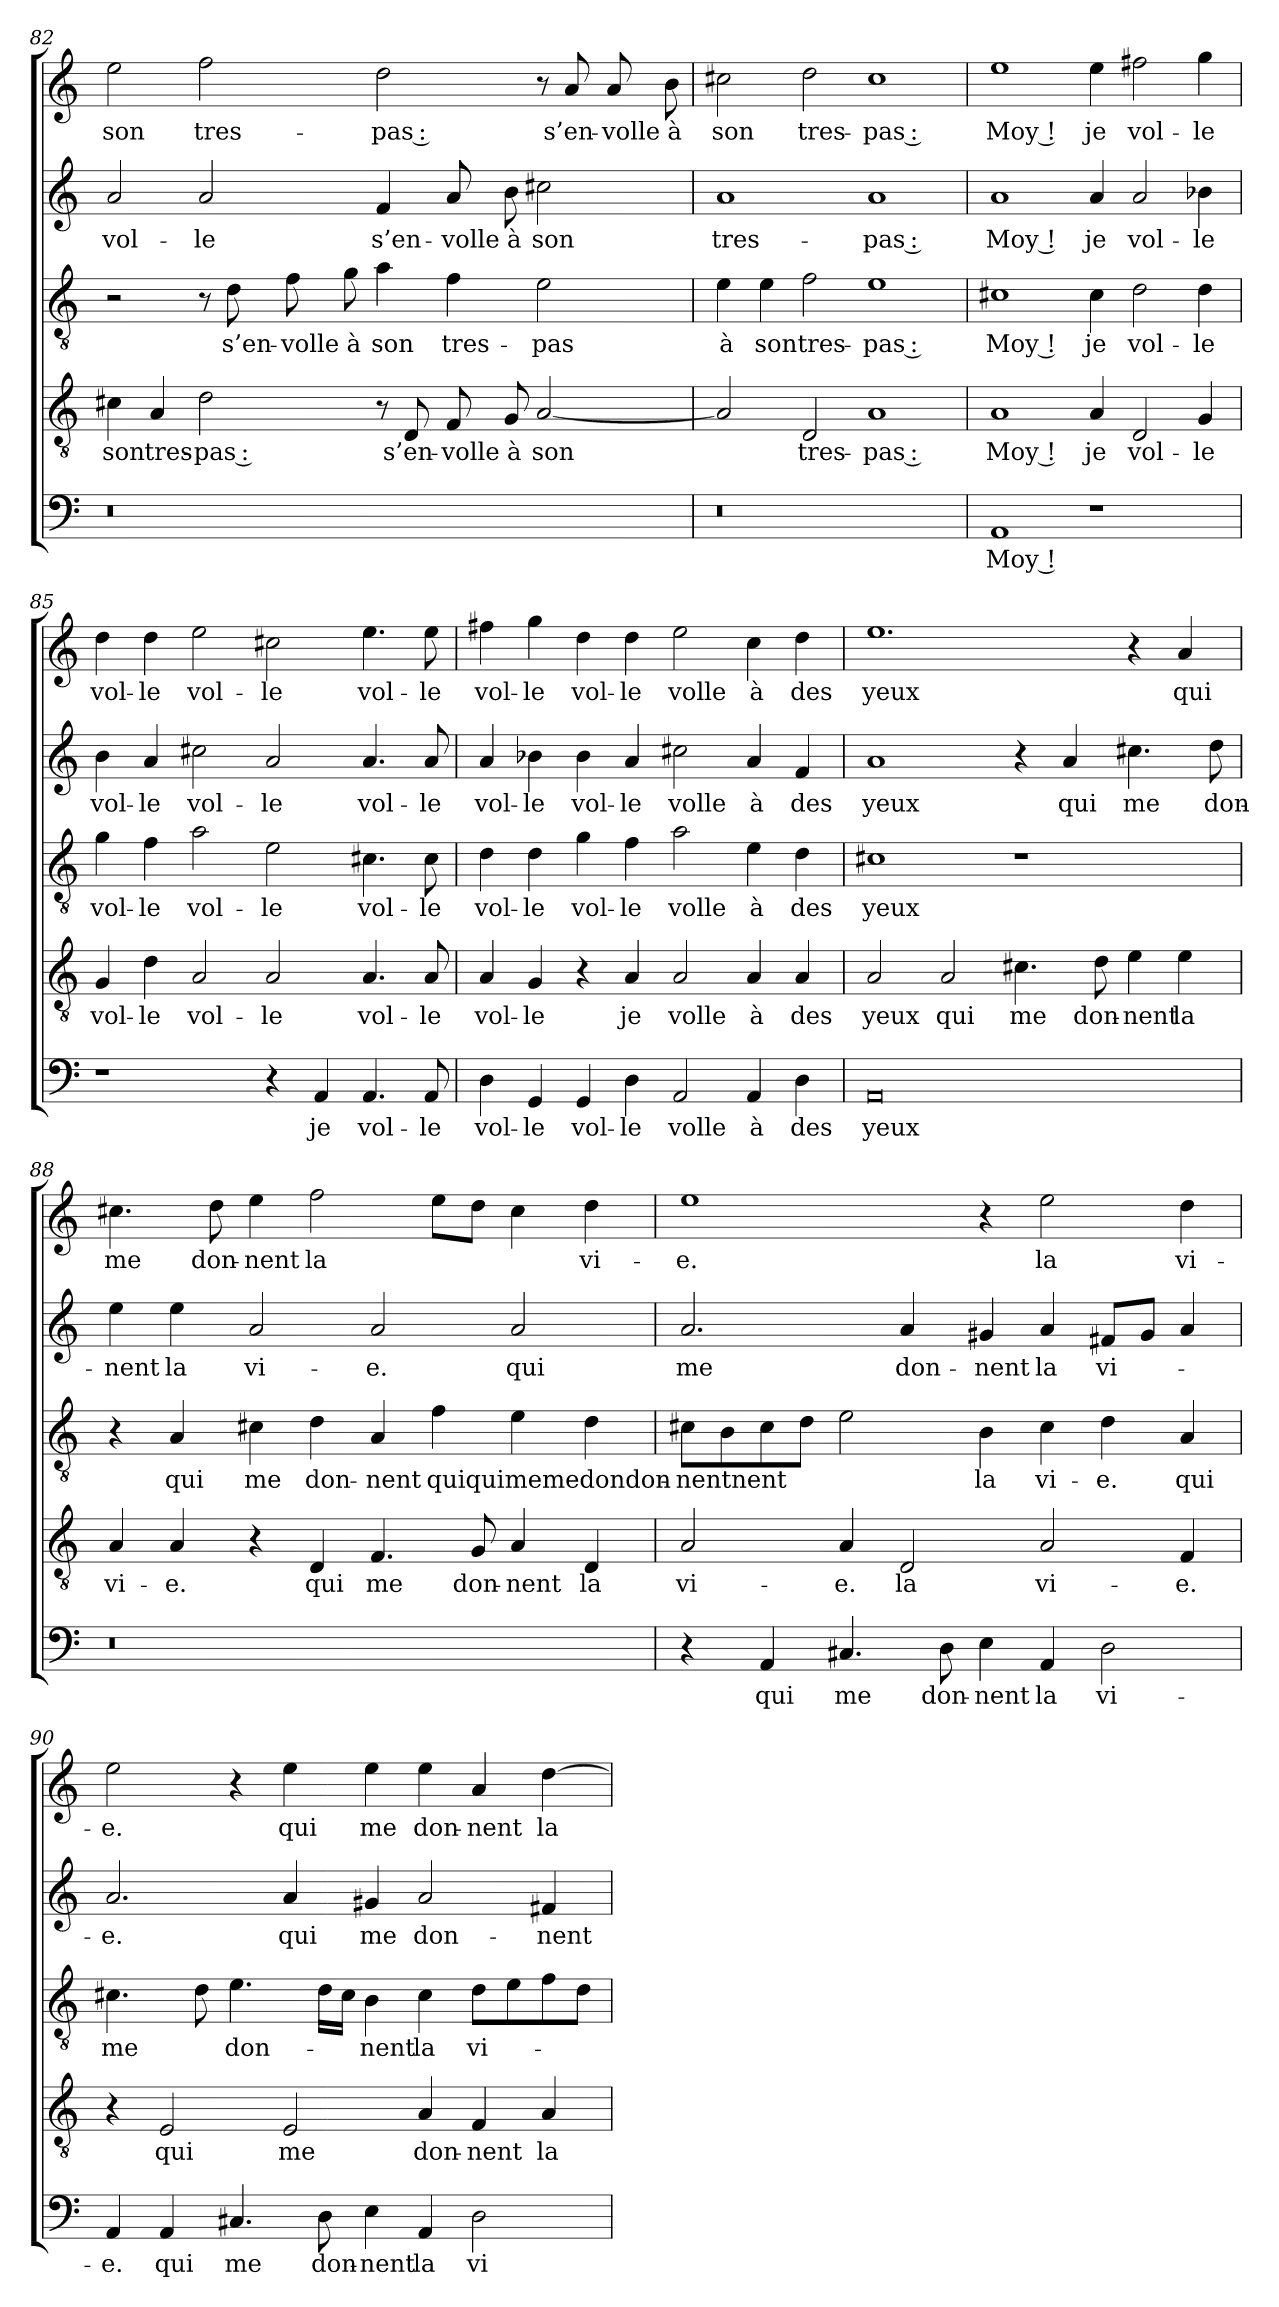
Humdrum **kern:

**kern	**text	**kern	**text	**kern	**text	**kern	**text	**kern	**text
*part5	*part5	*part4	*part4	*part3	*part3	*part2	*part2	*part1	*part1
*staff5	*staff5	*staff4	*staff4	*staff3	*staff3	*staff2	*staff2	*staff1	*staff1
*clefF4	*	*clefGv2	*	*clefGv2	*	*clefG2	*	*clefG2	*
*k[]	*	*k[]	*	*k[]	*	*k[]	*	*k[]	*
=82	=82	=82	=82	=82	=82	=82	=82	=82	=82
0r	.	4c#X	son	2r	.	2a	-vol-	2ee	son
.	.	4A	tres-	.	.	.	.	.	.
.	.	2d	-pas :	8r	.	2a	-le	2ff	tres-
.	.	.	.	8d	s’en-	.	.	.	.
.	.	.	.	8f	-volle	.	.	.	.
.	.	.	.	8g	à	.	.	.	.
.	.	8r	.	4a	son	4f	s’en-	2dd	-pas :
.	.	8D	s’en-	.	.	.	.	.	.
.	.	8F	-volle	4f	tres-	8a	-volle	.	.
.	.	8G	à	.	.	8b	à	.	.
.	.	[2A	son	2e	-pas	2cc#X	son	8r	.
.	.	.	.	.	.	.	.	8a	s’en-
.	.	.	.	.	.	.	.	8a	-volle
.	.	.	.	.	.	.	.	8b	à
!!LO:PB:g=z
=83	=83	=83	=83	=83	=83	=83	=83	=83	=83
0r	.	2A]	.	4e	à	1a	tres-	2cc#X	son
.	.	.	.	4e	son	.	.	.	.
.	.	2D	tres-	2f	tres-	.	.	2dd	tres-
.	.	1A	-pas :	1e	-pas :	1a	-pas :	1cc#	-pas :
=84	=84	=84	=84	=84	=84	=84	=84	=84	=84
1AA	Moy !	1A	Moy !	1c#X	Moy !	1a	Moy !	1ee	Moy !
1r	.	4A	je	4c#	je	4a	je	4ee	je
.	.	2D	vol-	2d	vol-	2a	vol-	2ff#X	vol-
.	.	4G	-le	4d	-le	4b-X	-le	4gg	-le
=85	=85	=85	=85	=85	=85	=85	=85	=85	=85
1r	.	4G	vol-	4g	vol-	4b	vol-	4dd	vol-
.	.	4d	-le	4f	-le	4a	-le	4dd	-le
.	.	2A	vol-	2a	vol-	2cc#X	vol-	2ee	vol-
4r	.	2A	-le	2e	-le	2a	-le	2cc#X	-le
4AA	je	.	.	.	.	.	.	.	.
4.AA	vol-	4.A	vol-	4.c#X	vol-	4.a	vol-	4.ee	vol-
8AA	-le	8A	-le	8c#	-le	8a	-le	8ee	-le
!!LO:LB:g=z
=86	=86	=86	=86	=86	=86	=86	=86	=86	=86
4D	vol-	4A	vol-	4d	vol-	4a	vol-	4ff#X	vol-
4GG	-le	4G	-le	4d	-le	4b-X	-le	4gg	-le
4GG	vol-	4r	.	4g	vol-	4b-	vol-	4dd	vol-
4D	-le	4A	je	4f	-le	4a	-le	4dd	-le
2AA	volle	2A	volle	2a	volle	2cc#X	volle	2ee	volle
4AA	à	4A	à	4e	à	4a	à	4cc	à
4D	des	4A	des	4d	des	4f	des	4dd	des
=87	=87	=87	=87	=87	=87	=87	=87	=87	=87
0AA	yeux	2A	yeux	1c#X	yeux	1a	yeux	1.ee	yeux
.	.	2A	qui	.	.	.	.	.	.
.	.	4.c#X	me	1r	.	4r	.	.	.
.	.	.	.	.	.	4a	qui	.	.
.	.	8d	don-	.	.	.	.	.	.
.	.	4e	-nent	.	.	4.cc#X	me	4r	.
.	.	4e	la	.	.	.	.	4a	qui
.	.	.	.	.	.	8dd	don-	.	.
=88	=88	=88	=88	=88	=88	=88	=88	=88	=88
0r	.	4A	vi-	4r	.	4ee	-nent	4.cc#X	me
.	.	4A	-e.	4A	qui	4ee	la	.	.
.	.	.	.	.	.	.	.	8dd	don-
.	.	4r	.	4c#X	me	2a	vi-	4ee	-nent
.	.	4D	qui	4d	don-	.	.	2ff	la
.	.	4.F	me	4A	-nent	2a	-e.	.	.
.	.	.	.	4f	quiqui	.	.	8eeL	.
.	.	8G	don-	.	.	.	.	8ddJ	.
.	.	4A	-nent	4e	meme	2a	qui	4cc#	.
.	.	4D	la	4d	dondon-	.	.	4dd	vi-
!!LO:LB:g=z
=89	=89	=89	=89	=89	=89	=89	=89	=89	=89
4r	.	2A	vi-	8c#XL	-nentnent	2.a	me	1ee	-e.
.	.	.	.	8B	.	.	.	.	.
4AA	qui	.	.	8c#	.	.	.	.	.
.	.	.	.	8dJ	.	.	.	.	.
4.C#X	me	4A	-e.	2e	.	.	.	.	.
.	.	2D	la	.	.	4a	don-	.	.
8D	don-	.	.	.	.	.	.	.	.
4E	-nent	.	.	4B	la	4g#X	-nent	4r	.
4AA	la	2A	vi-	4c#	vi-	4a	la	2ee	la
2D	vi-	.	.	4d	-e.	8f#XL	vi-	.	.
.	.	.	.	.	.	8g#J	.	.	.
.	.	4F	-e.	4A	qui	4a	.	4dd	vi-
=90	=90	=90	=90	=90	=90	=90	=90	=90	=90
4AA	-e.	4r	.	4.c#X	me	2.a	-e.	2ee	-e.
4AA	qui	2E	qui	.	.	.	.	.	.
.	.	.	.	8d	.	.	.	.	.
4.C#X	me	.	.	4.e	don-	.	.	4r	.
.	.	2E	me	.	.	4a	qui	4ee	qui
8D	don-	.	.	16dLL	.	.	.	.	.
.	.	.	.	16c#JJ	.	.	.	.	.
4E	-nent	.	.	4B	-nent	4g#X	me	4ee	me
4AA	la	4A	don-	4c#	la	2a	don-	4ee	don-
2D	vi-	4F	-nent	8dL	vi-	.	.	4a	-nent
.	.	.	.	8e	.	.	.	.	.
.	.	4A	la	8f	.	4f#X	-nent	[4dd	la
.	.	.	.	8dJ	.	.	.	.	.
=	=	=	=	=	=	=	=	=	=
*-	*-	*-	*-	*-	*-	*-	*-	*-	*-
